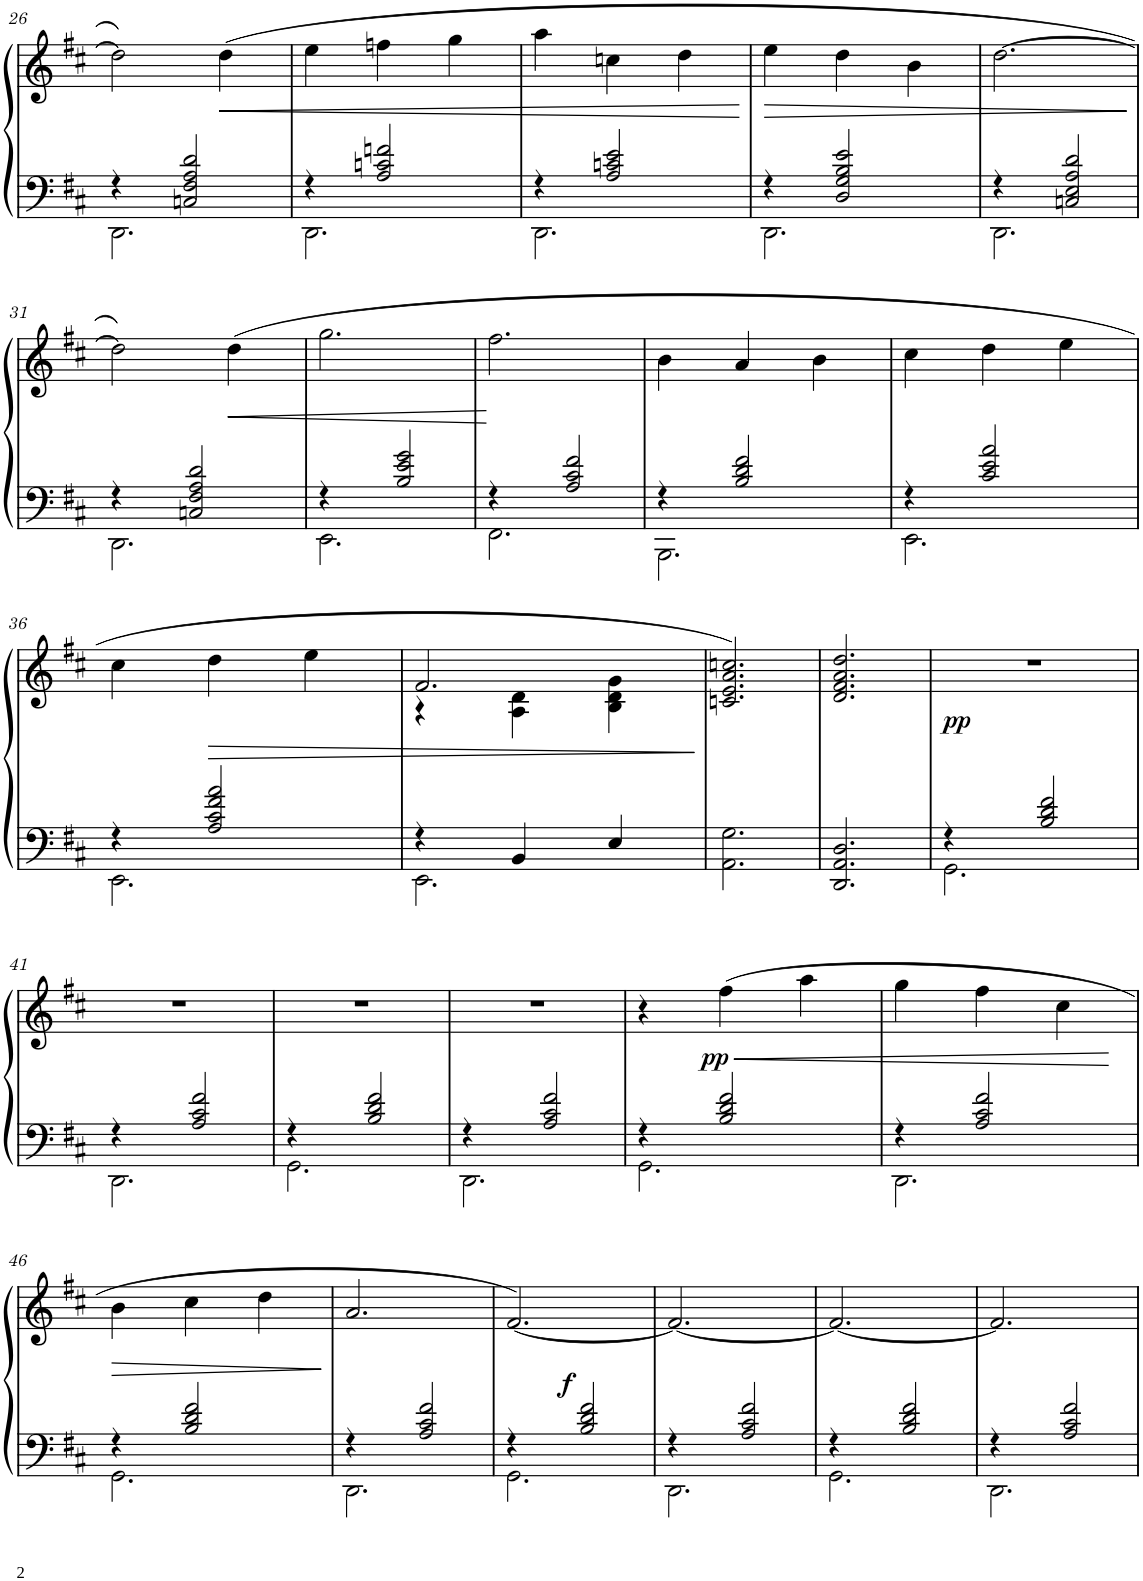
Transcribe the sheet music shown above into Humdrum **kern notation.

**kern	**kern	**dynam
*part1	*part1	*part1
*staff2	*staff1	*staff1/2
*I"Piano	*	*
*I'Pno	*	*
!!LO:PB:g=z
*clefF4	*clefG2	*
*k[f#c#]	*k[f#c#]	*
*M3/4	*M3/4	*
=26	=26	=26
*^	*	*
4r	2.DD\	2dd\]	.
2Cn/ 2F#/ 2A/ 2d/	.	.	.
!	!	!	!LO:HP:b
.	.	(4dd\	<
=27	=27	=27	=27
4r	2.DD\	4ee\	.
2A/ 2cn/ 2fn/	.	4ffn\	.
.	.	4gg\	.
=28	=28	=28	=28
4r	2.DD\	4aa\	.
2A/ 2cn/ 2e/	.	4ccn\	.
.	.	4dd\	.
*v	*v	*	*
.	.	[
=29	=29	=29
*^	*	*
!	!	!	!LO:HP:b
4r	2.DD\	4ee\	>
2D/ 2G/ 2B/ 2e/	.	4dd\	.
.	.	4b\	.
=30	=30	=30	=30
4r	2.DD\	[2.dd\	.
2Cn/ 2E/ 2A/ 2d/	.	.	.
*v	*v	*	*
.	.	]
!!LO:LB:g=z
=31	=31	=31
*^	*	*
4r	2.DD\	2dd\])	.
2Cn/ 2F#/ 2A/ 2d/	.	.	.
!	!	!	!LO:HP:b
.	.	(4dd\	<
=32	=32	=32	=32
4r	2.EE\	2.gg\	.
2B/ 2e/ 2g/	.	.	.
=33	=33	=33	=33
4r	2.FF#\	2.ff#\	.
2A/ 2c#/ 2f#/	.	.	.
*v	*v	*	*
.	.	[
=34	=34	=34
*^	*	*
4r	2.BBB\	4b\	.
2B/ 2d/ 2f#/	.	4a/	.
.	.	4b\	.
=35	=35	=35	=35
4r	2.EE\	4cc#\	.
2c#/ 2e/ 2a/	.	4dd\	.
.	.	4ee\	.
!!LO:LB:g=z
=36	=36	=36	=36
4r	2.EE\	4cc#\	.
!	!	!	!LO:HP:b
2A/ 2c#/ 2f#/ 2a/	.	4dd\	>
.	.	4ee\	.
=37	=37	=37	=37
*	*	*^	*
4r	2.EE\	2.f#/	4r	.
4BB/	.	.	4A\ 4d\	.
4E/	.	.	4B\ 4d\ 4g\	.
*v	*v	*	*	*
*	*v	*v	*
.	.	]
=38	=38	=38
2.AA\ 2.G\	2.cn/ 2.e/ 2.a/ 2.ccn/)	.
=39	=39	=39
2.DD/ 2.AA/ 2.D/	2.d/ 2.f#/ 2.a/ 2.dd/	.
=40	=40	=40
*^	*	*
!	!	!	!LO:DY:b
4r	2.GG\	2.r	pp
2B/ 2d/ 2f#/	.	.	.
!!LO:LB:g=z
=41	=41	=41	=41
4r	2.DD\	2.r	.
2A/ 2c#/ 2f#/	.	.	.
=42	=42	=42	=42
4r	2.GG\	2.r	.
2B/ 2d/ 2f#/	.	.	.
=43	=43	=43	=43
4r	2.DD\	2.r	.
2A/ 2c#/ 2f#/	.	.	.
=44	=44	=44	=44
4r	2.GG\	4r	.
!	!	!	!LO:HP:b
!	!	!	!LO:DY:n=1:b
2B/ 2d/ 2f#/	.	(4ff#\	< pp
.	.	4aa\	.
=45	=45	=45	=45
4r	2.DD\	4gg\	.
2A/ 2c#/ 2f#/	.	4ff#\	.
.	.	4cc#\	.
*v	*v	*	*
.	.	[
!!LO:LB:g=z
=46	=46	=46
*^	*	*
!	!	!	!LO:HP:b
4r	2.GG\	4b\	>
2B/ 2d/ 2f#/	.	4cc#\	.
.	.	4dd\	.
*v	*v	*	*
.	.	]
=47	=47	=47
*^	*	*
4r	2.DD\	2.a/	.
2A/ 2c#/ 2f#/	.	.	.
=48	=48	=48	=48
4r	2.GG\	[2.f#/)	.
!	!	!	!LO:DY:a=2
2B/ 2d/ 2f#/	.	.	f
=49	=49	=49	=49
4r	2.DD\	2.f#/_	.
2A/ 2c#/ 2f#/	.	.	.
=50	=50	=50	=50
4r	2.GG\	2.f#/_	.
2B/ 2d/ 2f#/	.	.	.
=51	=51	=51	=51
4r	2.DD\	2.f#/]	.
2A/ 2c#/ 2f#/	.	.	.
*v	*v	*	*
=	=	=
*-	*-	*-
